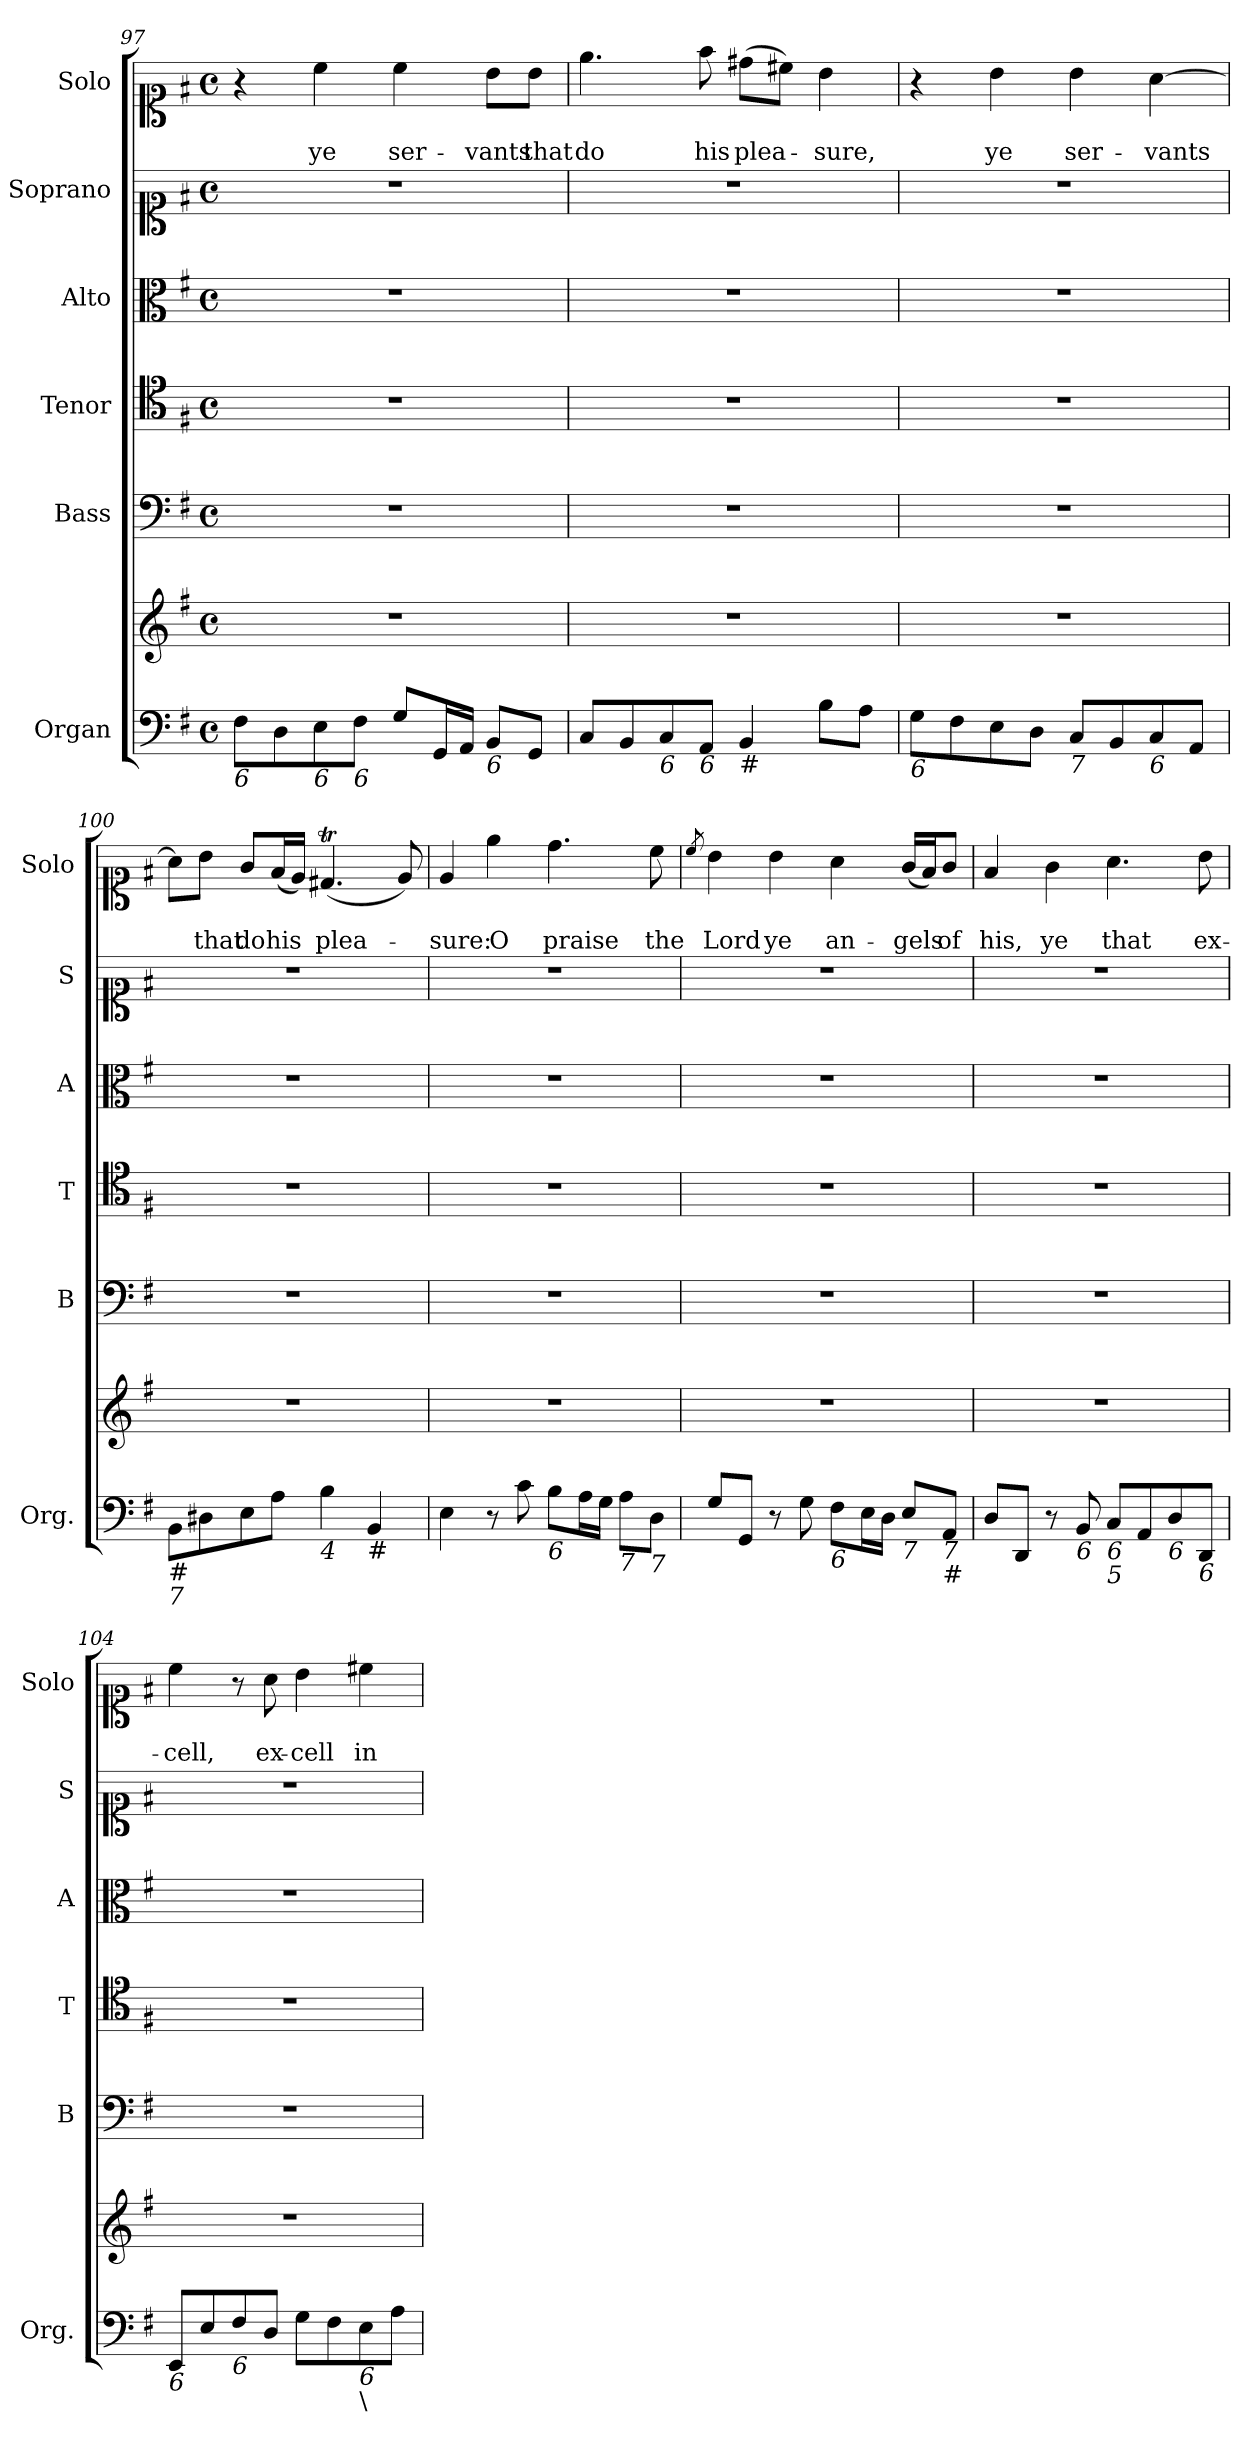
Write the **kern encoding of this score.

**kern	**kern	**kern	**kern	**kern	**kern	**kern	**text	**text
*part6	*part6	*part5	*part4	*part3	*part2	*part1	*part1	*part1
*staff7	*staff6	*staff5	*staff4	*staff3	*staff2	*staff1	*staff1	*staff1
*I"Organ	*	*I"Bass	*I"Tenor	*I"Alto	*I"Soprano	*I"Solo	*	*
*I'Org.	*	*I'B	*I'T	*I'A	*I'S	*I'Solo	*	*
*clefF4	*clefG2	*clefF4	*clefC4	*clefC3	*clefC1	*clefC1	*	*
*k[f#]	*k[f#]	*k[f#]	*k[f#]	*k[f#]	*k[f#]	*k[f#]	*	*
*G:	*G:	*G:	*G:	*G:	*G:	*G:	*	*
*M4/4	*M4/4	*M4/4	*M4/4	*M4/4	*M4/4	*M4/4	*	*
*met(c)	*met(c)	*met(c)	*met(c)	*met(c)	*met(c)	*met(c)	*	*
=97	=97	=97	=97	=97	=97	=97	=97	=97
!LO:TX:b:i:t=6	!	!	!	!	!	!	!	!
8F#\L	1r	1r	1r	1r	1r	4r	.	.
8D\	.	.	.	.	.	.	.	.
!LO:TX:b:i:t=6	!	!	!	!	!	!	!	!
!	!	!	!	!	!	!	!	!LO:LY:b
8E\	.	.	.	.	.	4cc\	.	ye
!LO:TX:b:i:t=6	!	!	!	!	!	!	!	!
8F#\J	.	.	.	.	.	.	.	.
!	!	!	!	!	!	!	!	!LO:LY:b
8G/L	.	.	.	.	.	4cc\	.	ser-
16GG/L	.	.	.	.	.	.	.	.
16AA/JJ	.	.	.	.	.	.	.	.
!LO:TX:b:i:t=6	!	!	!	!	!	!	!	!
!	!	!	!	!	!	!	!	!LO:LY:b
8BB/L	.	.	.	.	.	8b\L	.	-vants
!	!	!	!	!	!	!	!	!LO:LY:b
8GG/J	.	.	.	.	.	8b\J	.	that
=98	=98	=98	=98	=98	=98	=98	=98	=98
!	!	!	!	!	!	!	!	!LO:LY:b
8C/L	1r	1r	1r	1r	1r	4.ee\	.	do
8BB/	.	.	.	.	.	.	.	.
!LO:TX:b:i:t=6	!	!	!	!	!	!	!	!
8C/	.	.	.	.	.	.	.	.
!LO:TX:b:i:t=6	!	!	!	!	!	!	!	!
!	!	!	!	!	!	!	!	!LO:LY:b
8AA/J	.	.	.	.	.	8ff#\	.	his
!LO:TX:b:t=#	!	!	!	!	!	!	!	!
!	!	!	!	!	!	!	!	!LO:LY:b
4BB/	.	.	.	.	.	(>8dd#X\L	.	plea-
.	.	.	.	.	.	8cc#X\J)	.	.
!	!	!	!	!	!	!	!	!LO:LY:b
8B\L	.	.	.	.	.	4b\	.	-sure,
8A\J	.	.	.	.	.	.	.	.
!!LO:LB:g=z
=99	=99	=99	=99	=99	=99	=99	=99	=99
!LO:TX:b:i:t=6	!	!	!	!	!	!	!	!
8G\L	1r	1r	1r	1r	1r	4r	.	.
8F#\	.	.	.	.	.	.	.	.
!	!	!	!	!	!	!	!	!LO:LY:b
8E\	.	.	.	.	.	4b\	.	ye
8D\J	.	.	.	.	.	.	.	.
!LO:TX:b:i:t=7	!	!	!	!	!	!	!	!
!	!	!	!	!	!	!	!	!LO:LY:b
8C/L	.	.	.	.	.	4b\	.	ser-
8BB/	.	.	.	.	.	.	.	.
!LO:TX:b:i:t=6	!	!	!	!	!	!	!	!
!	!	!	!	!	!	!	!	!LO:LY:b
8C/	.	.	.	.	.	[4a\	.	-vants
8AA/J	.	.	.	.	.	.	.	.
=100	=100	=100	=100	=100	=100	=100	=100	=100
!LO:TX:b:t=#	!	!	!	!	!	!	!	!
!LO:TX:b:i:t=7	!	!	!	!	!	!	!	!
8BB\L	1r	1r	1r	1r	1r	8a\L]	.	.
!	!	!	!	!	!	!	!	!LO:LY:b
8D#X\	.	.	.	.	.	8b\J	.	that
!	!	!	!	!	!	!	!	!LO:LY:b
8E\	.	.	.	.	.	8g/L	.	do
!	!	!	!	!	!	!	!	!LO:LY:b
8A\J	.	.	.	.	.	(<16f#/L	.	his
.	.	.	.	.	.	16e/JJ)	.	.
!LO:TX:b:i:t=4	!	!	!	!	!	!	!	!
!	!	!	!	!	!	!	!	!LO:LY:b
4B\	.	.	.	.	.	(<4.d#Xt/	.	plea-
!LO:TX:b:t=#	!	!	!	!	!	!	!	!
4BB/	.	.	.	.	.	.	.	.
.	.	.	.	.	.	8e/)	.	.
=101	=101	=101	=101	=101	=101	=101	=101	=101
!	!	!	!	!	!	!	!	!LO:LY:b
4E\	1r	1r	1r	1r	1r	4e/	.	-sure:
!	!	!	!	!	!	!	!	!LO:LY:b
8r	.	.	.	.	.	4ee\	.	O
8c\	.	.	.	.	.	.	.	.
!LO:TX:b:i:t=6	!	!	!	!	!	!	!	!
!	!	!	!	!	!	!	!	!LO:LY:b
8B\L	.	.	.	.	.	4.dd\	.	praise
16A\L	.	.	.	.	.	.	.	.
16G\JJ	.	.	.	.	.	.	.	.
!LO:TX:b:i:t=7	!	!	!	!	!	!	!	!
8A\L	.	.	.	.	.	.	.	.
!LO:TX:b:i:t=7	!	!	!	!	!	!	!	!
!	!	!	!	!	!	!	!	!LO:LY:b
8D\J	.	.	.	.	.	8cc\	.	the
=102	=102	=102	=102	=102	=102	=102	=102	=102
.	.	.	.	.	.	8qcc/	.	.
!	!	!	!	!	!	!	!	!LO:LY:b
8G/L	1r	1r	1r	1r	1r	4b\	.	Lord
8GG/J	.	.	.	.	.	.	.	.
!	!	!	!	!	!	!	!	!LO:LY:b
8r	.	.	.	.	.	4b\	.	ye
8G\	.	.	.	.	.	.	.	.
!LO:TX:b:i:t=6	!	!	!	!	!	!	!	!
!	!	!	!	!	!	!	!	!LO:LY:b
8F#\L	.	.	.	.	.	4a\	.	an-
16E\L	.	.	.	.	.	.	.	.
16D\JJ	.	.	.	.	.	.	.	.
!LO:TX:b:i:t=7	!	!	!	!	!	!	!	!
!	!	!	!	!	!	!	!	!LO:LY:b
8E/L	.	.	.	.	.	(<16g/LL	.	-gels
.	.	.	.	.	.	16f#/J)	.	.
!LO:TX:b:i:t=7	!	!	!	!	!	!	!	!
!LO:TX:b:t=#	!	!	!	!	!	!	!	!
!	!	!	!	!	!	!	!	!LO:LY:b
8AA/J	.	.	.	.	.	8g/J	.	of
!!LO:PB:g=z
=103	=103	=103	=103	=103	=103	=103	=103	=103
!	!	!	!	!	!	!	!	!LO:LY:b
8D/L	1r	1r	1r	1r	1r	4f#/	.	his,
8DD/J	.	.	.	.	.	.	.	.
!	!	!	!	!	!	!	!	!LO:LY:b
8r	.	.	.	.	.	4g\	.	ye
!LO:TX:b:i:t=6	!	!	!	!	!	!	!	!
8BB/	.	.	.	.	.	.	.	.
!LO:TX:b:i:t=6	!	!	!	!	!	!	!	!
!LO:TX:b:i:t=5	!	!	!	!	!	!	!	!
!	!	!	!	!	!	!	!	!LO:LY:b
8C/L	.	.	.	.	.	4.a\	.	that
8AA/	.	.	.	.	.	.	.	.
!LO:TX:b:i:t=6	!	!	!	!	!	!	!	!
8D/	.	.	.	.	.	.	.	.
!LO:TX:b:i:t=6	!	!	!	!	!	!	!	!
!	!	!	!	!	!	!	!	!LO:LY:b
8DD/J	.	.	.	.	.	8b\	.	ex-
=104	=104	=104	=104	=104	=104	=104	=104	=104
!LO:TX:b:i:t=6	!	!	!	!	!	!	!	!
!	!	!	!	!	!	!	!	!LO:LY:b
8EE/L	1r	1r	1r	1r	1r	4cc\	.	-cell,
8E/	.	.	.	.	.	.	.	.
!LO:TX:b:i:t=6	!	!	!	!	!	!	!	!
8F#/	.	.	.	.	.	8r	.	.
!	!	!	!	!	!	!	!	!LO:LY:b
8D/J	.	.	.	.	.	8a\	.	ex-
!	!	!	!	!	!	!	!	!LO:LY:b
8G\L	.	.	.	.	.	4b\	.	-cell
8F#\	.	.	.	.	.	.	.	.
!LO:TX:b:i:t=6	!	!	!	!	!	!	!	!
!LO:TX:b:t=\	!	!	!	!	!	!	!	!
!	!	!	!	!	!	!	!	!LO:LY:b
8E\	.	.	.	.	.	4cc#X\	.	in
8A\J	.	.	.	.	.	.	.	.
=	=	=	=	=	=	=	=	=
*-	*-	*-	*-	*-	*-	*-	*-	*-
